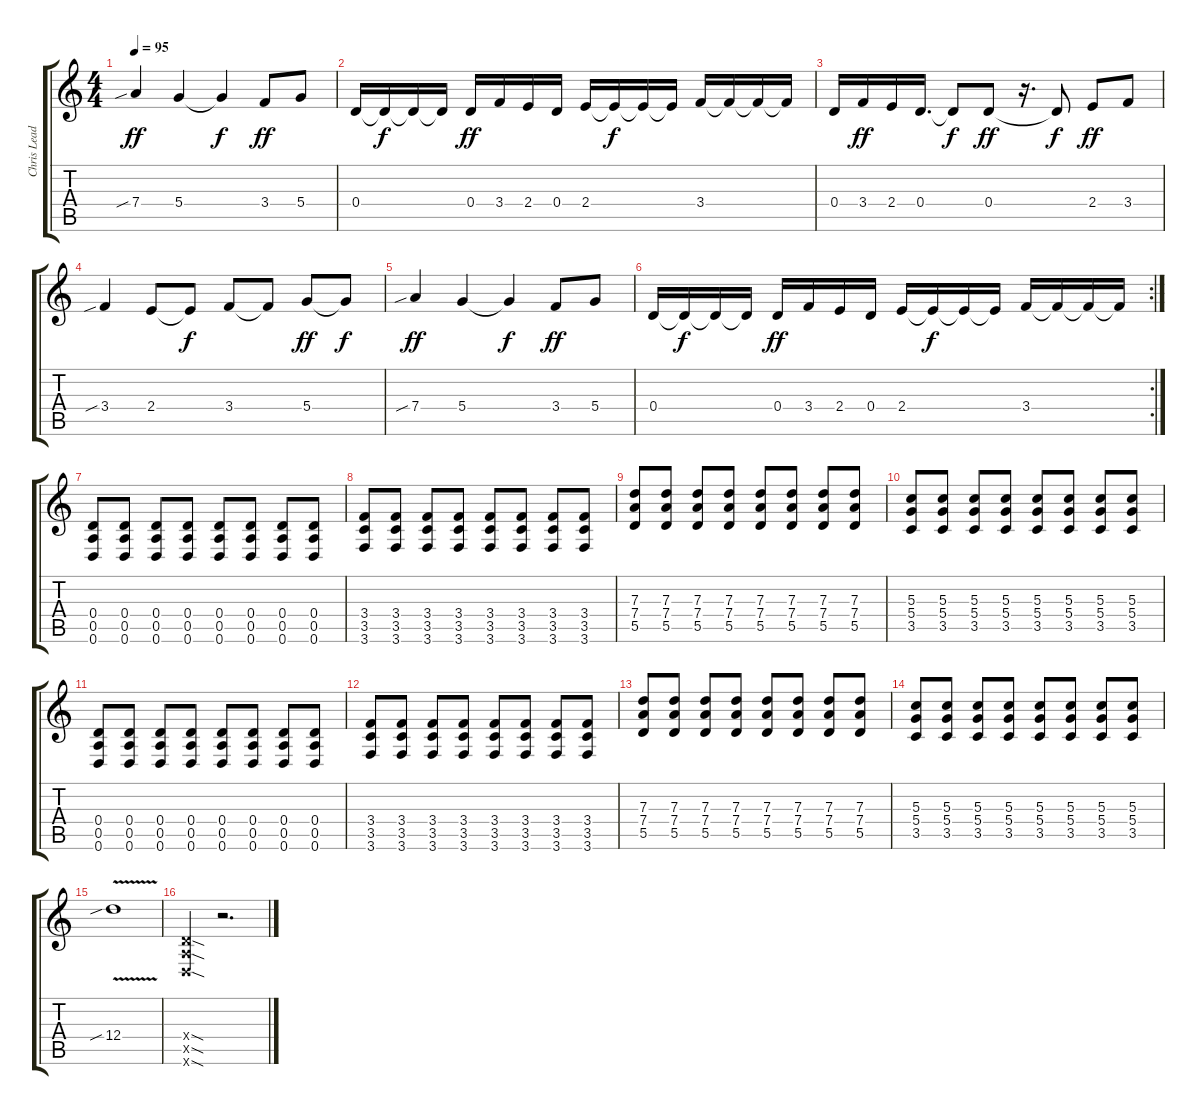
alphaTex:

\track ("Chris Lead guitar" "Chris Lead") {instrument distortionguitar}
\staff {score tabs}
\tuning (E4 B3 G3 D3 A2 D2) {hide}
\ts (4 4)
\tempo 95
\clef g2
\ks c
7.4{sib}.4{dy ff} 5.4.4 5.4{t}.4{dy f} 3.4.8{dy ff} 5.4.8 |
0.4.16 0.4{t}.16{dy f} 0.4{t}.16 0.4{t}.16 0.4.16{dy ff} 3.4.16 2.4.16 0.4.16 2.4.16 2.4{t}.16{dy f} 2.4{t}.16 2.4{t}.16 3.4.16 3.4{t}.16 3.4{t}.16 3.4{t}.16 |
0.4.16 3.4.16{dy ff} 2.4.16 0.4.16{d} 0.4{t}.8{dy f} 0.4.8{dy ff} r.16{d} 0.4{t}.8{dy f} 2.4.8{dy ff} 3.4.8 |
3.4{sib}.4 2.4.8 2.4{t}.8{dy f} 3.4.8 3.4{t}.8 5.4.8{dy ff} 5.4{t}.8{dy f} |
7.4{sib}.4{dy ff} 5.4.4 5.4{t}.4{dy f} 3.4.8{dy ff} 5.4.8 |
\rc 2
0.4.16 0.4{t}.16{dy f} 0.4{t}.16 0.4{t}.16 0.4.16{dy ff} 3.4.16 2.4.16 0.4.16 2.4.16 2.4{t}.16{dy f} 2.4{t}.16 2.4{t}.16 3.4.16 3.4{t}.16 3.4{t}.16 3.4{t}.16 |
(0.4 0.5 0.6).8 (0.4 0.5 0.6).8 (0.4 0.5 0.6).8 (0.4 0.5 0.6).8 (0.4 0.5 0.6).8 (0.4 0.5 0.6).8 (0.4 0.5 0.6).8 (0.4 0.5 0.6).8 |
(3.4 3.5 3.6).8 (3.4 3.5 3.6).8 (3.4 3.5 3.6).8 (3.4 3.5 3.6).8 (3.4 3.5 3.6).8 (3.4 3.5 3.6).8 (3.4 3.5 3.6).8 (3.4 3.5 3.6).8 |
(7.3 7.4 5.5).8 (7.3 7.4 5.5).8 (7.3 7.4 5.5).8 (7.3 7.4 5.5).8 (7.3 7.4 5.5).8 (7.3 7.4 5.5).8 (7.3 7.4 5.5).8 (7.3 7.4 5.5).8 |
(5.3 5.4 3.5).8 (5.3 5.4 3.5).8 (5.3 5.4 3.5).8 (5.3 5.4 3.5).8 (5.3 5.4 3.5).8 (5.3 5.4 3.5).8 (5.3 5.4 3.5).8 (5.3 5.4 3.5).8 |
(0.4 0.5 0.6).8 (0.4 0.5 0.6).8 (0.4 0.5 0.6).8 (0.4 0.5 0.6).8 (0.4 0.5 0.6).8 (0.4 0.5 0.6).8 (0.4 0.5 0.6).8 (0.4 0.5 0.6).8 |
(3.4 3.5 3.6).8 (3.4 3.5 3.6).8 (3.4 3.5 3.6).8 (3.4 3.5 3.6).8 (3.4 3.5 3.6).8 (3.4 3.5 3.6).8 (3.4 3.5 3.6).8 (3.4 3.5 3.6).8 |
(7.3 7.4 5.5).8 (7.3 7.4 5.5).8 (7.3 7.4 5.5).8 (7.3 7.4 5.5).8 (7.3 7.4 5.5).8 (7.3 7.4 5.5).8 (7.3 7.4 5.5).8 (7.3 7.4 5.5).8 |
(5.3 5.4 3.5).8 (5.3 5.4 3.5).8 (5.3 5.4 3.5).8 (5.3 5.4 3.5).8 (5.3 5.4 3.5).8 (5.3 5.4 3.5).8 (5.3 5.4 3.5).8 (5.3 5.4 3.5).8 |
12.4{v sib}.1 |
(0.4{sod x} 0.5{sod x} 0.6{sod x}).4 r.2{d}
